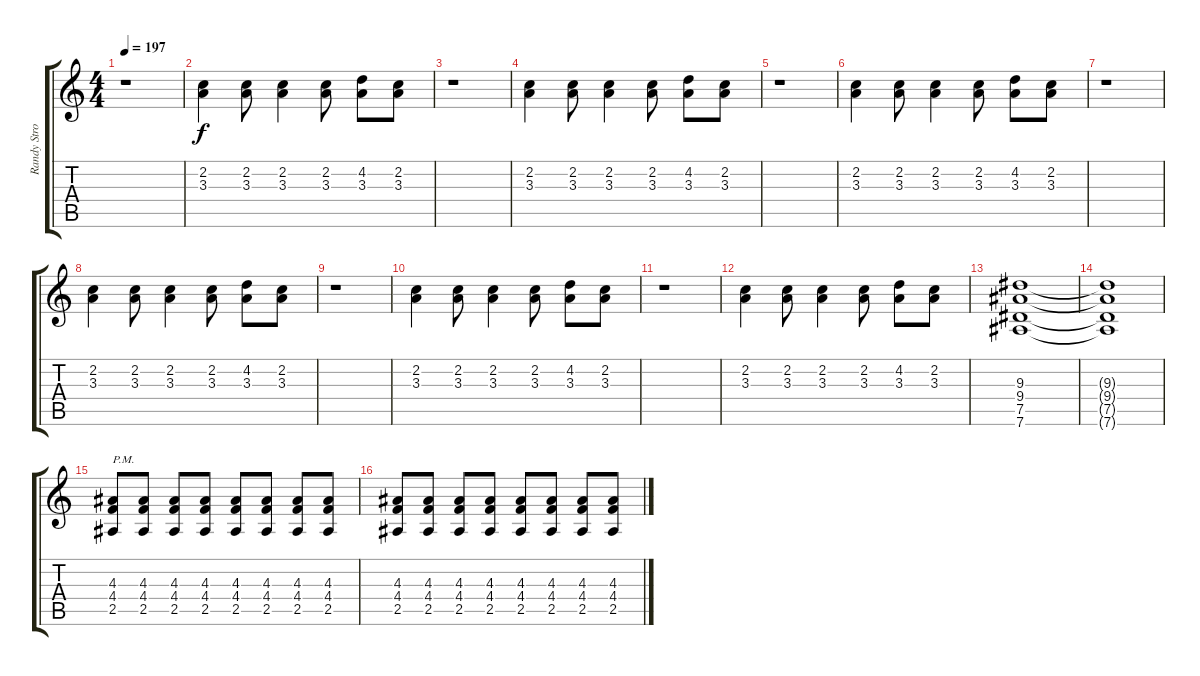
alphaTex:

\track ("Randy Strohmeyer" "Randy Stro") {instrument distortionguitar}
\staff {score tabs}
\tuning (Eb4 Bb3 Gb3 Db3 Ab2 Eb2) {hide}
\ts (4 4)
\tempo 197
\clef g2
\ks c
r.1{dy f} |
(2.2 3.3).4 (2.2 3.3).8 (2.2 3.3).4 (2.2 3.3).8 (4.2 3.3).8 (2.2 3.3).8 |
r.1 |
(2.2 3.3).4 (2.2 3.3).8 (2.2 3.3).4 (2.2 3.3).8 (4.2 3.3).8 (2.2 3.3).8 |
r.1 |
(2.2 3.3).4 (2.2 3.3).8 (2.2 3.3).4 (2.2 3.3).8 (4.2 3.3).8 (2.2 3.3).8 |
r.1 |
(2.2 3.3).4 (2.2 3.3).8 (2.2 3.3).4 (2.2 3.3).8 (4.2 3.3).8 (2.2 3.3).8 |
r.1 |
(2.2 3.3).4 (2.2 3.3).8 (2.2 3.3).4 (2.2 3.3).8 (4.2 3.3).8 (2.2 3.3).8 |
r.1 |
(2.2 3.3).4 (2.2 3.3).8 (2.2 3.3).4 (2.2 3.3).8 (4.2 3.3).8 (2.2 3.3).8 |
(9.3 9.4 7.5 7.6).1 |
(9.3{t} 9.4{t} 7.5{t} 7.6{t}).1 |
(4.3 4.4 2.5).8{txt "P.M."} (4.3 4.4 2.5).8 (4.3 4.4 2.5).8 (4.3 4.4 2.5).8 (4.3 4.4 2.5).8 (4.3 4.4 2.5).8 (4.3 4.4 2.5).8 (4.3 4.4 2.5).8 |
(4.3 4.4 2.5).8 (4.3 4.4 2.5).8 (4.3 4.4 2.5).8 (4.3 4.4 2.5).8 (4.3 4.4 2.5).8 (4.3 4.4 2.5).8 (4.3 4.4 2.5).8 (4.3 4.4 2.5).8
